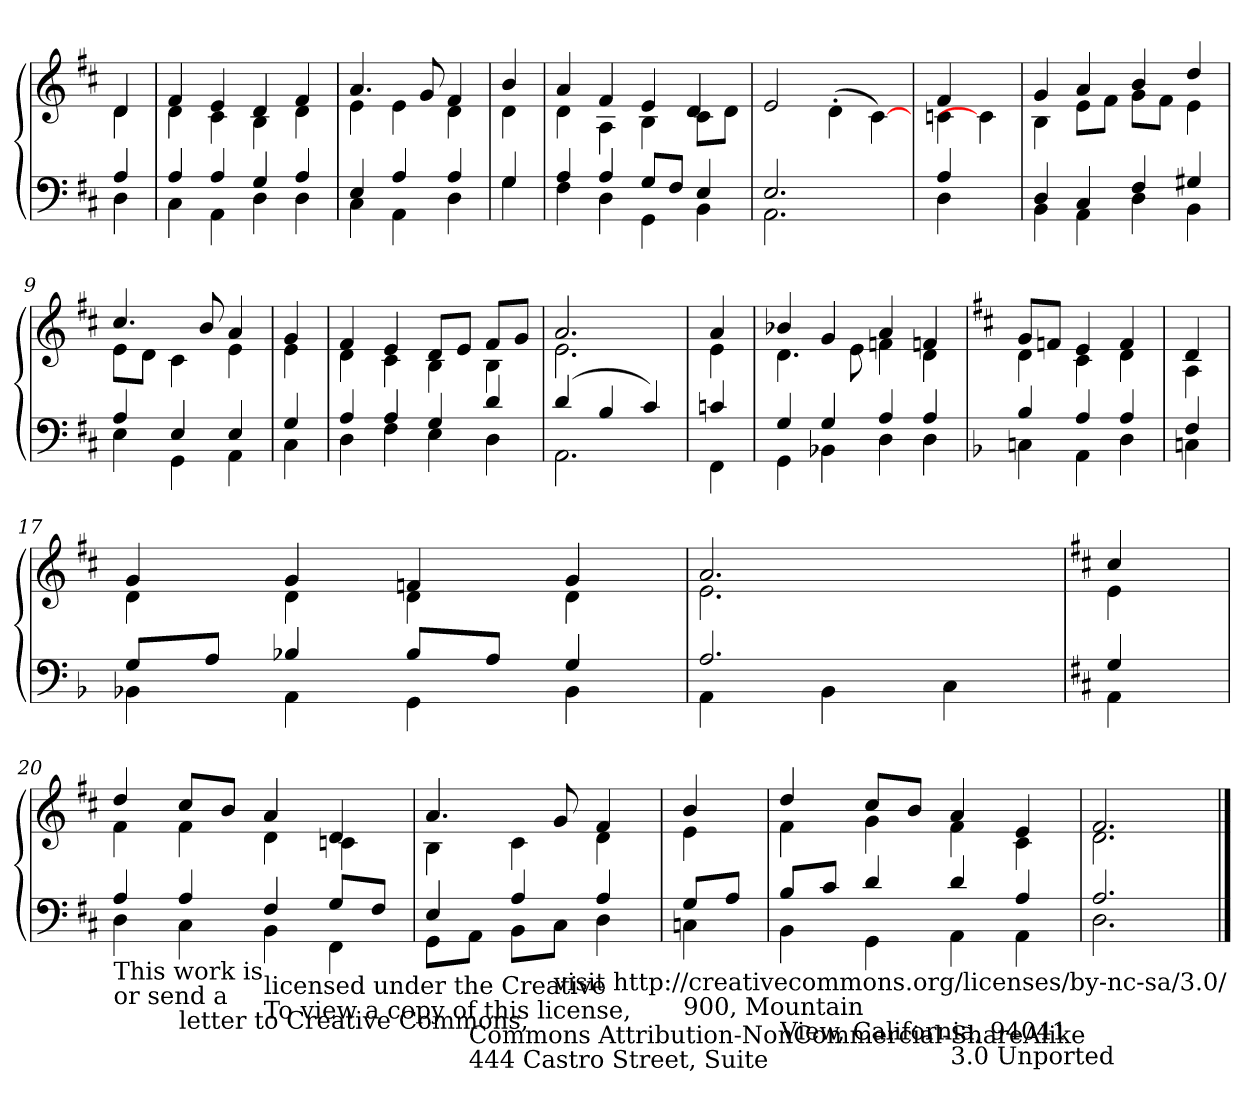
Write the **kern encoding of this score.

**kern	**kern
*part2	*part1
*staff2	*staff1
*clefF4	*clefG2
*k[f#c#]	*k[f#c#]
*D:	*D:
=1	=1
*^	*^
4A/	4D\	4d/	4d\
=2	=2	=2	=2
4A/	4C#\	4f#/	4d\
4A/	4AA\	4e/	4c#\
4G/	4D\	4d/	4B\
4A/	4D\	4f#/	4d\
=3	=3	=3	=3
4E/	4C#\	4.a/	4e\
4A/	4AA\	.	4e\
.	.	8g/	.
4A/	4D\	4f#/	4d\
=4!	=4!	=4!	=4!
4G/	4G\	4b/	4d\
=5	=5	=5	=5
4A/	4F#\	4a/	4d\
4A/	4D\	4f#/	4A\
8G/L	4GG\	4e/	4B\
8F#/J	.	.	.
4E/	4BB\	8c#\L	4d/
.	.	8d\J	.
*	*	*v	*v
=6	=6	=6
2.E/	2.AA\	2e/
.	.	(<4d'<\
4ryy	4ryy	[4c#\)
!!LO:LB:g=z
=7!	=7!	=7!
*	*	*^
4A/	4D\	4f#/	4cn\
4ryy	4ryy	4c#\]	4ryy
=8	=8	=8	=8
4D/	4BB\	4g/	4B\
4C#/	4AA\	8e\L	4a/
.	.	8f#\J	.
4F#/	4D\	8g\L	4b/
.	.	8f#\J	.
4G#X/	4BB\	4dd/	4e\
=9	=9	=9	=9
4A/	4E\	8e\L	4.cc#/
.	.	8d\J	.
4E/	4GG\	4c#\	.
.	.	.	8b/
4E/	4AA\	4a/	4e\
=10!	=10!	=10!	=10!
4G/	4C#\	4g/	4e\
=11	=11	=11	=11
4A/	4D\	4f#/	4d\
4A/	4F#\	4e/	4c#\
4G/	4E\	8d/L	4B\
.	.	8e/J	.
4d/	4D\	8f#/L	4B\
.	.	8g/J	.
=12	=12	=12	=12
(4d/	2.AA\	2.a/	2.e\
4B/	.	.	.
4c#/)	.	.	.
!!LO:LB:g=z	!!
=13!	=13!	=13!	=13!
4cn/	4FF#\	4a/	4e\
=14	=14	=14	=14
4G/	4GG\	4b-X/	4.d\
4G/	4BB-X\	4g/	.
.	.	.	8e\
4A/	4D\	4a/	4fn\
4A/	4D\	4fn/	4d\
=15	=15	=15	=15
*k[b-]	*	*	*
*F:	*	*	*
4B-/	4Cn\	8g/L	4d\
.	.	8fn/J	.
4A/	4AA\	4e/	4c#\
4A/	4D\	4f/	4d\
=16!	=16!	=16!	=16!
4F/	4Cn\	4d/	4A\
=17	=17	=17	=17
8G/L	4BB-X\	4g/	4d\
8A/J	.	.	.
4B-X/	4AA\	4g/	4d\
8B-/L	4GG\	4fn/	4d\
8A/J	.	.	.
4G/	4BB-\	4g/	4d\
=18	=18	=18	=18
4AA\	2.A/	2.a/	2.e\
4BB-\	.	.	.
4C\	.	.	.
!!LO:LB:g=z	!!
=19!	=19!	=19!	=19!
*k[f#c#]	*	*	*
*D:	*	*	*
4G/	4AA\	4cc#/	4e\
=20	=20	=20	=20
!LO:TX:b:t=This work is	!	!	!
!LO:TX:b:t=or send a	!	!	!
4A/	4D\	4dd/	4f#\
!LO:TX:b:t=letter to Creative Commons,	!	!	!
4A/	4C#\	8cc#/L	4f#\
.	.	8b/J	.
!LO:TX:b:t=licensed under the Creative	!	!	!
!LO:TX:b:t=To view a copy of this license,	!	!	!
4F#/	4BB\	4a/	4d\
8G/L	4FF#\	4d/	4cn\
8F#/J	.	.	.
=21	=21	=21	=21
8GG\L	4E/	4.a/	4B\
!LO:TX:b:t=Commons Attribution-NonCommercial-ShareAlike	!	!	!
!LO:TX:b:t=444 Castro Street, Suite	!	!	!
8AA\J	.	.	.
8BB\L	4A/	.	4c#\
!LO:TX:b:t=visit http&colon;//creativecommons.org/licenses/by-nc-sa/3.0/	!	!	!
8C#\J	.	8g/	.
4A/	4D\	4f#/	4d\
=22!	=22!	=22!	=22!
!LO:TX:b:t=900, Mountain	!	!	!
8G/L	4Cn\	4b/	4e\
8A/J	.	.	.
=23	=23	=23	=23
!LO:TX:b:t=View, California, 94041	!	!	!
8B/L	4BB\	4dd/	4f#\
8c#/J	.	.	.
4d/	4GG\	8cc#/L	4g\
.	.	8b/J	.
!LO:TX:b:t=3.0 Unported	!	!	!
4d/	4AA\	4a/	4f#\
4A/	4AA\	4e/	4c#\
=24	=24	=24	=24
2.A/	2.D\	2.f#/	2.d\
*v	*v	*	*
*	*v	*v
==	==
*-	*-
